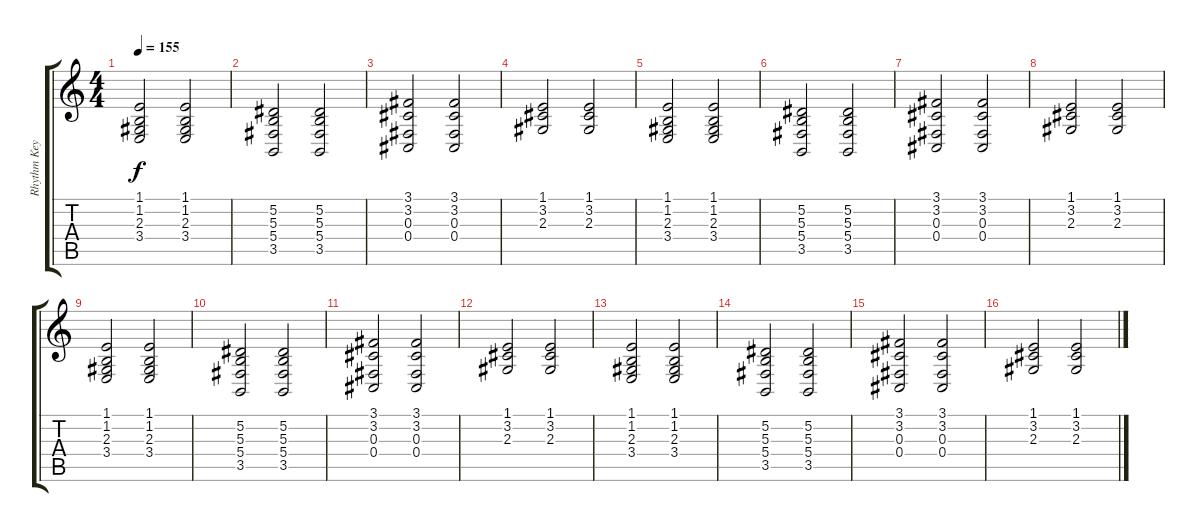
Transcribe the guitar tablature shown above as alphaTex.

\track ("Rhythm Keyboard" "Rhythm Key") {instrument harpsichord}
\staff {score tabs}
\tuning (Eb4 Bb3 Gb3 Db3 Ab2 Eb2) {hide}
\ts (4 4)
\tempo 155
\clef g2
\ks c
(1.1 1.2 2.3 3.4).2{dy f volume 13} (1.1 1.2 2.3 3.4).2{volume 13} |
(5.2 5.3 5.4 3.5).2{volume 13} (5.2 5.3 5.4 3.5).2{volume 13} |
(3.1 3.2 0.3 0.4).2{volume 13} (3.1 3.2 0.3 0.4).2{volume 13} |
(1.1 3.2 2.3).2{volume 13} (1.1 3.2 2.3).2{volume 16} |
(1.1 1.2 2.3 3.4).2{volume 13} (1.1 1.2 2.3 3.4).2{volume 13} |
(5.2 5.3 5.4 3.5).2{volume 13} (5.2 5.3 5.4 3.5).2{volume 13} |
(3.1 3.2 0.3 0.4).2{volume 13} (3.1 3.2 0.3 0.4).2{volume 13} |
(1.1 3.2 2.3).2{volume 13} (1.1 3.2 2.3).2{volume 16} |
(1.1 1.2 2.3 3.4).2{volume 13} (1.1 1.2 2.3 3.4).2{volume 13} |
(5.2 5.3 5.4 3.5).2{volume 13} (5.2 5.3 5.4 3.5).2{volume 13} |
(3.1 3.2 0.3 0.4).2{volume 13} (3.1 3.2 0.3 0.4).2{volume 13} |
(1.1 3.2 2.3).2{volume 13} (1.1 3.2 2.3).2{volume 16} |
(1.1 1.2 2.3 3.4).2{volume 13} (1.1 1.2 2.3 3.4).2{volume 13} |
(5.2 5.3 5.4 3.5).2{volume 13} (5.2 5.3 5.4 3.5).2{volume 13} |
(3.1 3.2 0.3 0.4).2{volume 13} (3.1 3.2 0.3 0.4).2{volume 13} |
\section ("" "")
(1.1 3.2 2.3).2{volume 13} (1.1 3.2 2.3).2{volume 16}
